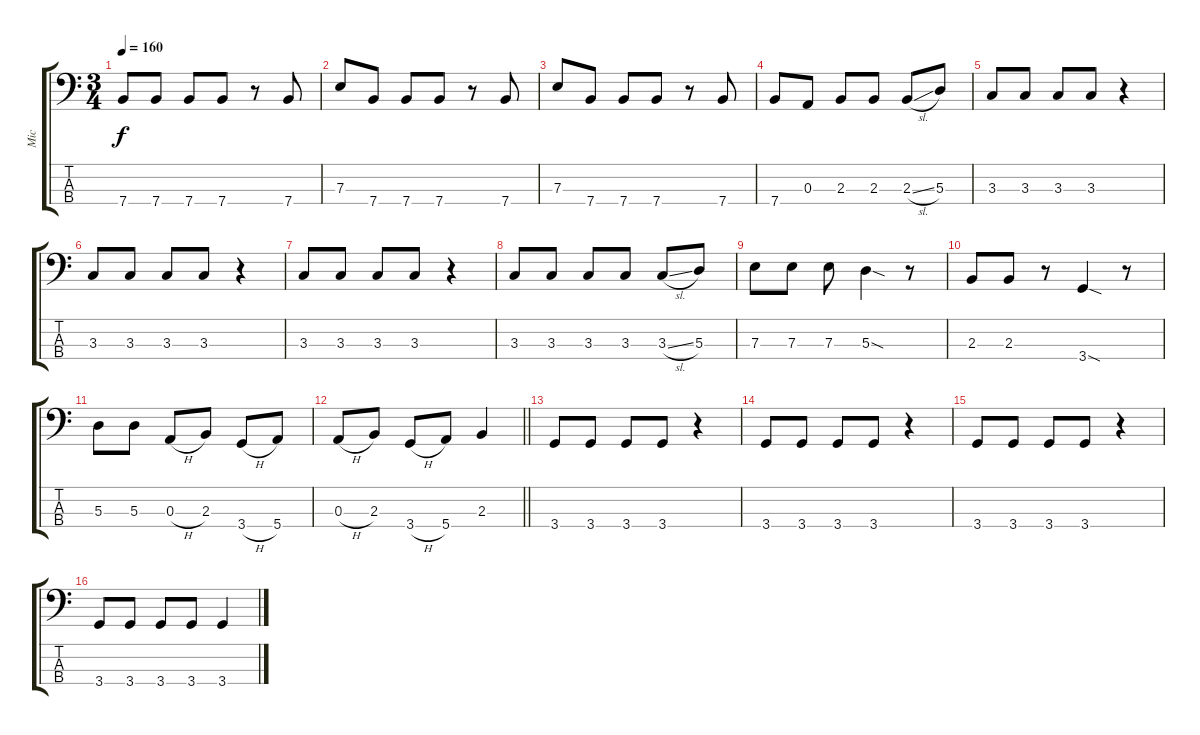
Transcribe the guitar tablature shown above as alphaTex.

\track ("Mic" "Mic") {instrument electricbassfinger}
\staff {score tabs}
\tuning (G2 D2 A1 E1) {hide}
\ts (3 4)
\tempo 160
\clef f4
\ks c
7.4.8{dy f} 7.4.8 7.4.8 7.4.8 r.8 7.4.8 |
7.3.8 7.4.8 7.4.8 7.4.8 r.8 7.4.8 |
7.3.8 7.4.8 7.4.8 7.4.8 r.8 7.4.8 |
7.4.8 0.3.8 2.3.8 2.3.8 2.3{sl}.8 5.3.8 |
3.3.8 3.3.8 3.3.8 3.3.8 r.4 |
3.3.8 3.3.8 3.3.8 3.3.8 r.4 |
3.3.8 3.3.8 3.3.8 3.3.8 r.4 |
3.3.8 3.3.8 3.3.8 3.3.8 3.3{sl}.8 5.3.8 |
7.3.8 7.3.8 7.3.8 5.3{sod}.4 r.8 |
2.3.8 2.3.8 r.8 3.4{sod}.4 r.8 |
5.3.8 5.3.8 0.3{h}.8 2.3.8 3.4{h}.8 5.4.8 |
\barLineRight lightlight
0.3{h}.8 2.3.8 3.4{h}.8 5.4.8 2.3.4 |
3.4.8 3.4.8 3.4.8 3.4.8 r.4 |
3.4.8 3.4.8 3.4.8 3.4.8 r.4 |
3.4.8 3.4.8 3.4.8 3.4.8 r.4 |
3.4.8 3.4.8 3.4.8 3.4.8 3.4{ss}.4
